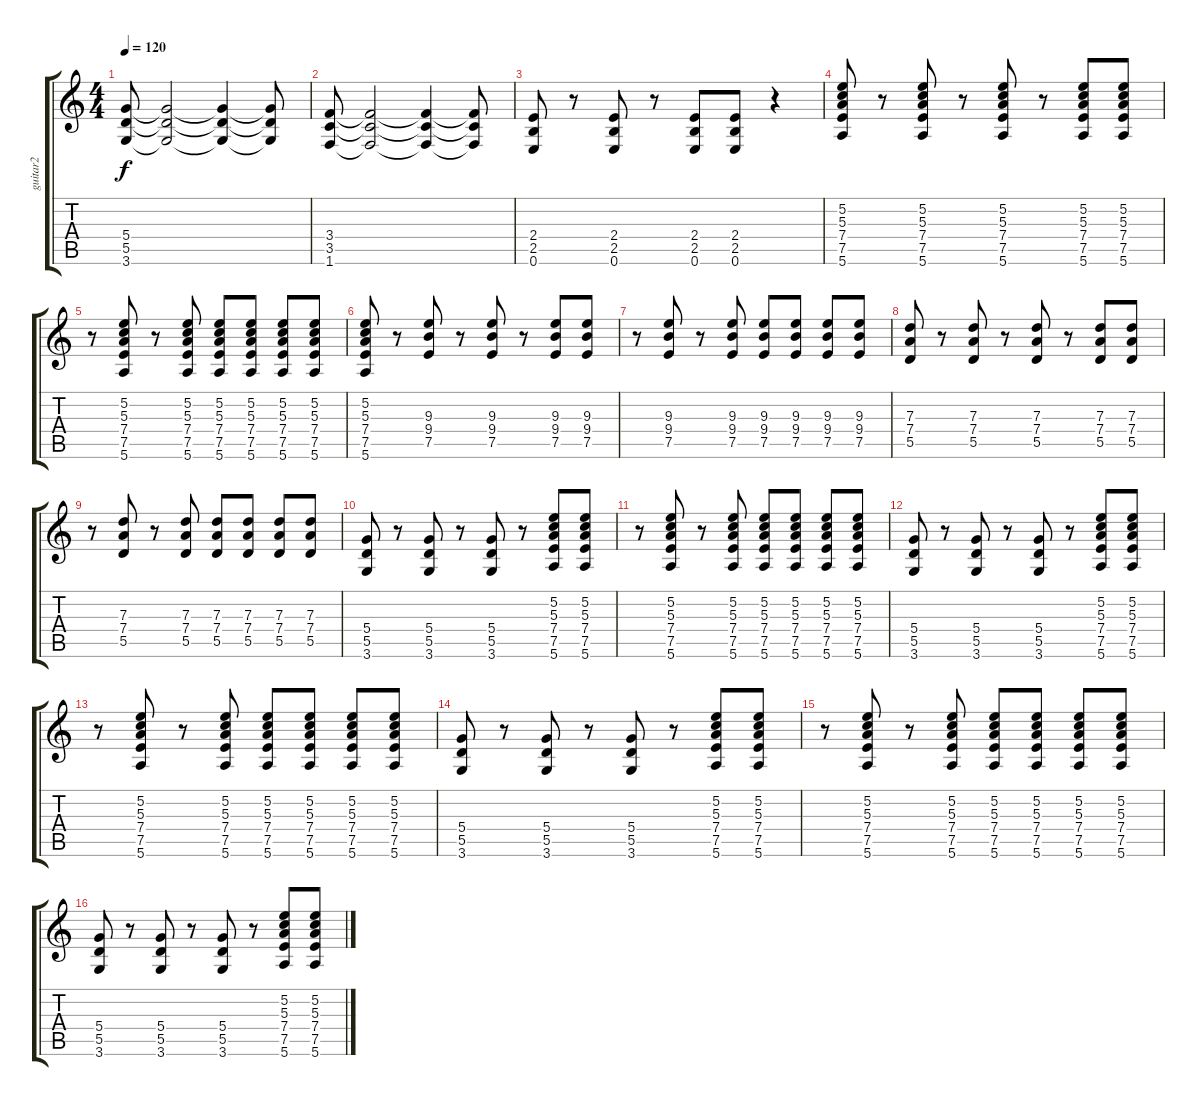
\track ("guitar2" "guitar2") {instrument distortionguitar}
\staff {score tabs}
\tuning (E4 B3 G3 D3 A2 E2) {hide}
\ts (4 4)
\tempo 120
\clef g2
\ks c
(5.4 5.5 3.6).8{dy f} (5.4{t} 5.5{t} 3.6{t}).2 (5.4{t} 5.5{t} 3.6{t}).4 (5.4{t} 5.5{t} 3.6{t}).8 |
(3.4 3.5 1.6).8 (3.4{t} 3.5{t} 1.6{t}).2 (3.4{t} 3.5{t} 1.6{t}).4 (3.4{t} 3.5{t} 1.6{t}).8 |
(2.4 2.5 0.6).8 r.8 (2.4 2.5 0.6).8 r.8 (2.4 2.5 0.6).8 (2.4 2.5 0.6).8 r.4 |
(5.2 5.3 7.4 7.5 5.6).8 r.8 (5.2 5.3 7.4 7.5 5.6).8 r.8 (5.2 5.3 7.4 7.5 5.6).8 r.8 (5.2 5.3 7.4 7.5 5.6).8 (5.2 5.3 7.4 7.5 5.6).8 |
r.8 (5.2 5.3 7.4 7.5 5.6).8 r.8 (5.2 5.3 7.4 7.5 5.6).8 (5.2 5.3 7.4 7.5 5.6).8 (5.2 5.3 7.4 7.5 5.6).8 (5.2 5.3 7.4 7.5 5.6).8 (5.2 5.3 7.4 7.5 5.6).8 |
(5.2 5.3 7.4 7.5 5.6).8 r.8 (9.3 9.4 7.5).8 r.8 (9.3 9.4 7.5).8 r.8 (9.3 9.4 7.5).8 (9.3 9.4 7.5).8 |
r.8 (9.3 9.4 7.5).8 r.8 (9.3 9.4 7.5).8 (9.3 9.4 7.5).8 (9.3 9.4 7.5).8 (9.3 9.4 7.5).8 (9.3 9.4 7.5).8 |
(7.3 7.4 5.5).8 r.8 (7.3 7.4 5.5).8 r.8 (7.3 7.4 5.5).8 r.8 (7.3 7.4 5.5).8 (7.3 7.4 5.5).8 |
r.8 (7.3 7.4 5.5).8 r.8 (7.3 7.4 5.5).8 (7.3 7.4 5.5).8 (7.3 7.4 5.5).8 (7.3 7.4 5.5).8 (7.3 7.4 5.5).8 |
(5.4 5.5 3.6).8 r.8 (5.4 5.5 3.6).8 r.8 (5.4 5.5 3.6).8 r.8 (5.2 5.3 7.4 7.5 5.6).8 (5.2 5.3 7.4 7.5 5.6).8 |
r.8 (5.2 5.3 7.4 7.5 5.6).8 r.8 (5.2 5.3 7.4 7.5 5.6).8 (5.2 5.3 7.4 7.5 5.6).8 (5.2 5.3 7.4 7.5 5.6).8 (5.2 5.3 7.4 7.5 5.6).8 (5.2 5.3 7.4 7.5 5.6).8 |
(5.4 5.5 3.6).8 r.8 (5.4 5.5 3.6).8 r.8 (5.4 5.5 3.6).8 r.8 (5.2 5.3 7.4 7.5 5.6).8 (5.2 5.3 7.4 7.5 5.6).8 |
r.8 (5.2 5.3 7.4 7.5 5.6).8 r.8 (5.2 5.3 7.4 7.5 5.6).8 (5.2 5.3 7.4 7.5 5.6).8 (5.2 5.3 7.4 7.5 5.6).8 (5.2 5.3 7.4 7.5 5.6).8 (5.2 5.3 7.4 7.5 5.6).8 |
(5.4 5.5 3.6).8 r.8 (5.4 5.5 3.6).8 r.8 (5.4 5.5 3.6).8 r.8 (5.2 5.3 7.4 7.5 5.6).8 (5.2 5.3 7.4 7.5 5.6).8 |
r.8 (5.2 5.3 7.4 7.5 5.6).8 r.8 (5.2 5.3 7.4 7.5 5.6).8 (5.2 5.3 7.4 7.5 5.6).8 (5.2 5.3 7.4 7.5 5.6).8 (5.2 5.3 7.4 7.5 5.6).8 (5.2 5.3 7.4 7.5 5.6).8 |
(5.4 5.5 3.6).8 r.8 (5.4 5.5 3.6).8 r.8 (5.4 5.5 3.6).8 r.8 (5.2 5.3 7.4 7.5 5.6).8 (5.2 5.3 7.4 7.5 5.6).8
